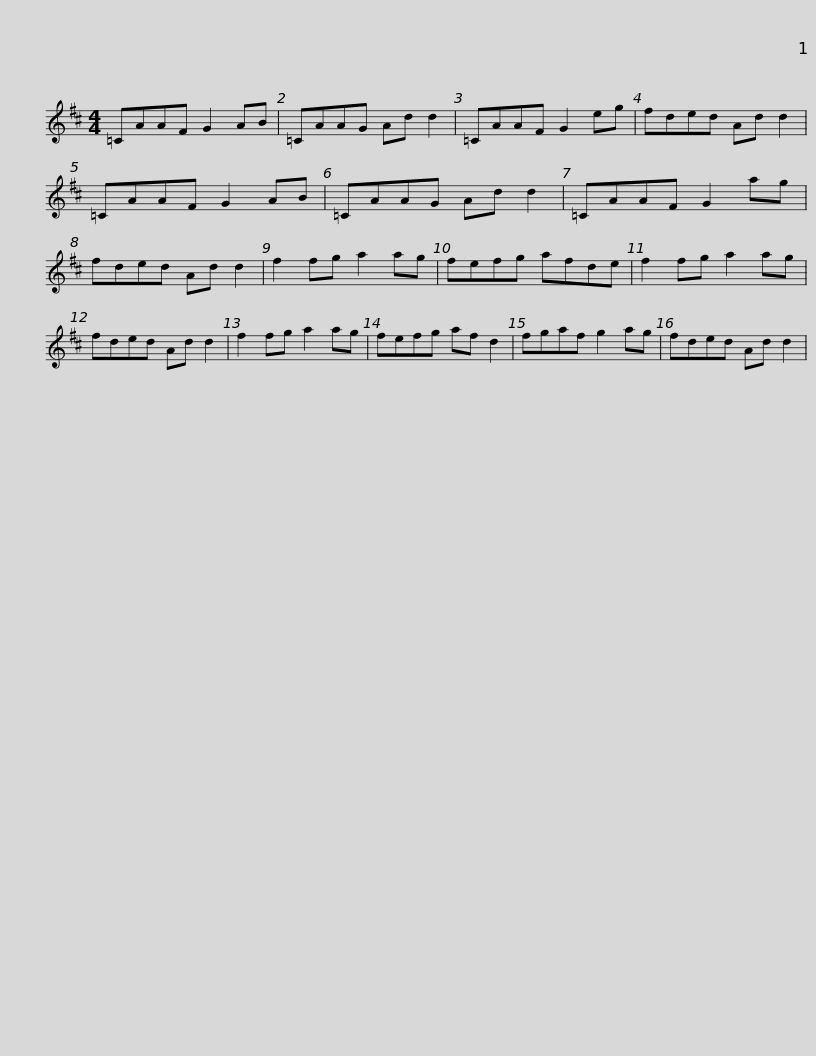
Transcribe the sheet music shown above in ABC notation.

X:1
L:1/8
M:4/4
I:linebreak $
K:D
V:1 treble
V:1
 =CAAF G2 AB | =CAAG Ad d2 | =CAAF G2 eg | fded Ad d2 | =CAAF G2 AB | %5
 =CAAG Ad d2 |$ =CAAF G2 ag | fded Ad d2 | f2 fg a2 ag | fefg afde | %10
 f2 fg a2 ag | fded Ad d2 |$ f2 fg a2 ag | fefg af d2 | fgaf g2 ag | %15
 fded Ad d2 | %16
